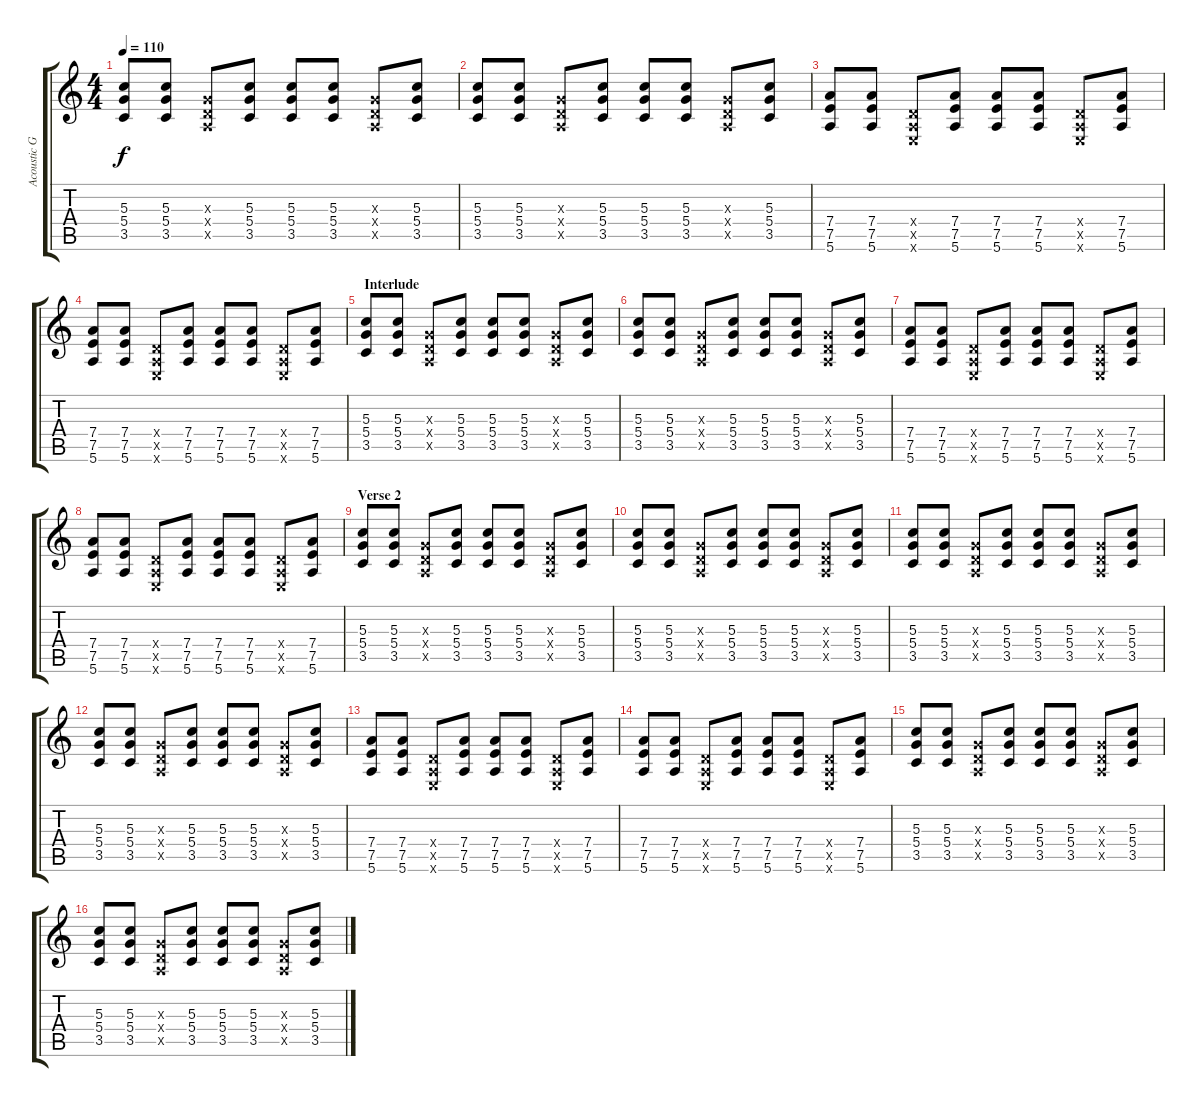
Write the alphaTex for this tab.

\track ("Acoustic Guitar 2" "Acoustic G") {instrument acousticguitarsteel}
\staff {score tabs}
\tuning (E4 B3 G3 D3 A2 E2) {hide}
\ts (4 4)
\tempo 110
\clef g2
\ks c
(5.3 5.4 3.5).8{dy f} (5.3 5.4 3.5).8 (0.3{x} 0.4{x} 0.5{x}).8 (5.3 5.4 3.5).8 (5.3 5.4 3.5).8 (5.3 5.4 3.5).8 (0.3{x} 0.4{x} 0.5{x}).8 (5.3 5.4 3.5).8 |
(5.3 5.4 3.5).8 (5.3 5.4 3.5).8 (0.3{x} 0.4{x} 0.5{x}).8 (5.3 5.4 3.5).8 (5.3 5.4 3.5).8 (5.3 5.4 3.5).8 (0.3{x} 0.4{x} 0.5{x}).8 (5.3 5.4 3.5).8 |
(7.4 7.5 5.6).8 (7.4 7.5 5.6).8 (0.4{x} 0.5{x} 0.6{x}).8 (7.4 7.5 5.6).8 (7.4 7.5 5.6).8 (7.4 7.5 5.6).8 (0.4{x} 0.5{x} 0.6{x}).8 (7.4 7.5 5.6).8 |
(7.4 7.5 5.6).8 (7.4 7.5 5.6).8 (0.4{x} 0.5{x} 0.6{x}).8 (7.4 7.5 5.6).8 (7.4 7.5 5.6).8 (7.4 7.5 5.6).8 (0.4{x} 0.5{x} 0.6{x}).8 (7.4 7.5 5.6).8 |
\section ("" " Interlude")
(5.3 5.4 3.5).8 (5.3 5.4 3.5).8 (0.3{x} 0.4{x} 0.5{x}).8 (5.3 5.4 3.5).8 (5.3 5.4 3.5).8 (5.3 5.4 3.5).8 (0.3{x} 0.4{x} 0.5{x}).8 (5.3 5.4 3.5).8 |
(5.3 5.4 3.5).8 (5.3 5.4 3.5).8 (0.3{x} 0.4{x} 0.5{x}).8 (5.3 5.4 3.5).8 (5.3 5.4 3.5).8 (5.3 5.4 3.5).8 (0.3{x} 0.4{x} 0.5{x}).8 (5.3 5.4 3.5).8 |
(7.4 7.5 5.6).8 (7.4 7.5 5.6).8 (0.4{x} 0.5{x} 0.6{x}).8 (7.4 7.5 5.6).8 (7.4 7.5 5.6).8 (7.4 7.5 5.6).8 (0.4{x} 0.5{x} 0.6{x}).8 (7.4 7.5 5.6).8 |
(7.4 7.5 5.6).8 (7.4 7.5 5.6).8 (0.4{x} 0.5{x} 0.6{x}).8 (7.4 7.5 5.6).8 (7.4 7.5 5.6).8 (7.4 7.5 5.6).8 (0.4{x} 0.5{x} 0.6{x}).8 (7.4 7.5 5.6).8 |
\section ("" "Verse 2")
(5.3 5.4 3.5).8 (5.3 5.4 3.5).8 (0.3{x} 0.4{x} 0.5{x}).8 (5.3 5.4 3.5).8 (5.3 5.4 3.5).8 (5.3 5.4 3.5).8 (0.3{x} 0.4{x} 0.5{x}).8 (5.3 5.4 3.5).8 |
(5.3 5.4 3.5).8 (5.3 5.4 3.5).8 (0.3{x} 0.4{x} 0.5{x}).8 (5.3 5.4 3.5).8 (5.3 5.4 3.5).8 (5.3 5.4 3.5).8 (0.3{x} 0.4{x} 0.5{x}).8 (5.3 5.4 3.5).8 |
(5.3 5.4 3.5).8 (5.3 5.4 3.5).8 (0.3{x} 0.4{x} 0.5{x}).8 (5.3 5.4 3.5).8 (5.3 5.4 3.5).8 (5.3 5.4 3.5).8 (0.3{x} 0.4{x} 0.5{x}).8 (5.3 5.4 3.5).8 |
(5.3 5.4 3.5).8 (5.3 5.4 3.5).8 (0.3{x} 0.4{x} 0.5{x}).8 (5.3 5.4 3.5).8 (5.3 5.4 3.5).8 (5.3 5.4 3.5).8 (0.3{x} 0.4{x} 0.5{x}).8 (5.3 5.4 3.5).8 |
(7.4 7.5 5.6).8 (7.4 7.5 5.6).8 (0.4{x} 0.5{x} 0.6{x}).8 (7.4 7.5 5.6).8 (7.4 7.5 5.6).8 (7.4 7.5 5.6).8 (0.4{x} 0.5{x} 0.6{x}).8 (7.4 7.5 5.6).8 |
(7.4 7.5 5.6).8 (7.4 7.5 5.6).8 (0.4{x} 0.5{x} 0.6{x}).8 (7.4 7.5 5.6).8 (7.4 7.5 5.6).8 (7.4 7.5 5.6).8 (0.4{x} 0.5{x} 0.6{x}).8 (7.4 7.5 5.6).8 |
(5.3 5.4 3.5).8 (5.3 5.4 3.5).8 (0.3{x} 0.4{x} 0.5{x}).8 (5.3 5.4 3.5).8 (5.3 5.4 3.5).8 (5.3 5.4 3.5).8 (0.3{x} 0.4{x} 0.5{x}).8 (5.3 5.4 3.5).8 |
(5.3 5.4 3.5).8 (5.3 5.4 3.5).8 (0.3{x} 0.4{x} 0.5{x}).8 (5.3 5.4 3.5).8 (5.3 5.4 3.5).8 (5.3 5.4 3.5).8 (0.3{x} 0.4{x} 0.5{x}).8 (5.3 5.4 3.5).8
